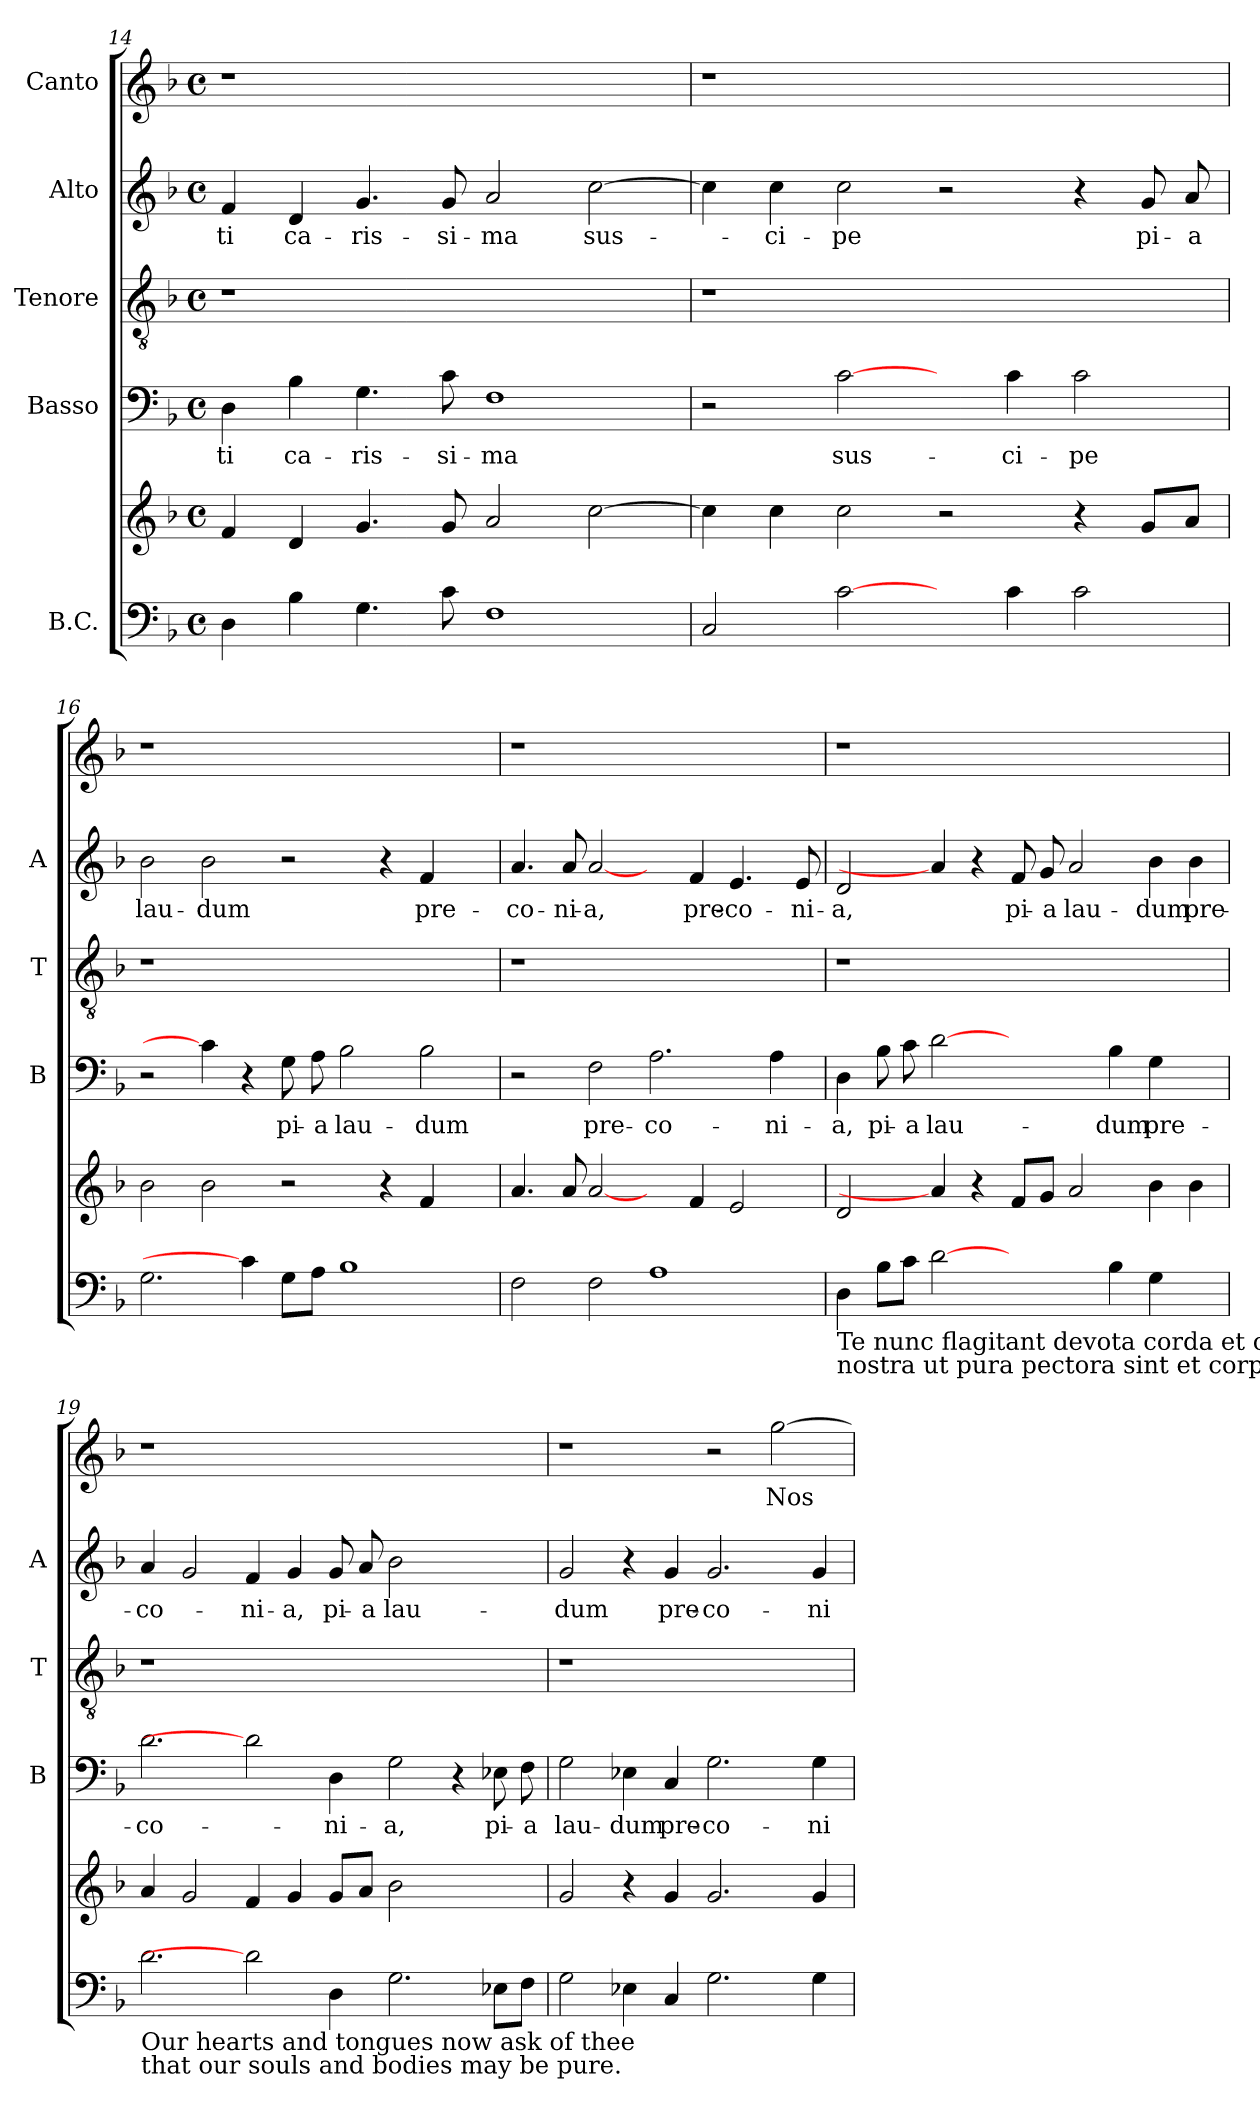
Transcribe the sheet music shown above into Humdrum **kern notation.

**kern	**kern	**kern	**text	**kern	**kern	**text	**kern	**text
*part5	*part5	*part4	*part4	*part3	*part2	*part2	*part1	*part1
*staff6	*staff5	*staff4	*staff4	*staff3	*staff2	*staff2	*staff1	*staff1
*I"B.C.	*	*I"Basso	*	*I"Tenore	*I"Alto	*	*I"Canto	*
*	*	*I'B	*	*I'T	*I'A	*	*	*
!!LO:LB:g=z
*clefF4	*clefG2	*clefF4	*	*clefGv2	*clefG2	*	*clefG2	*
*k[b-]	*k[b-]	*k[b-]	*	*k[b-]	*k[b-]	*	*k[b-]	*
*F:	*F:	*F:	*	*F:	*F:	*	*F:	*
*M4/4	*M4/4	*M4/4	*	*M4/4	*M4/4	*	*M4/4	*
*met(c)	*met(c)	*met(c)	*	*met(c)	*met(c)	*	*met(c)	*
=14	=14	=14	=14	=14	=14	=14	=14	=14
!	!	!	!LO:LY:b	!	!	!LO:LY:b	!	!
4D\	4f/	4D\	-ti	1r	4f/	-ti	1r	.
!	!	!	!LO:LY:b	!	!	!LO:LY:b	!	!
4B-\	4d/	4B-\	ca-	.	4d/	ca-	.	.
!	!	!	!LO:LY:b	!	!	!LO:LY:b	!	!
4.G\	4.g/	4.G\	-ris-	.	4.g/	-ris-	.	.
!	!	!	!LO:LY:b	!	!	!LO:LY:b	!	!
8c\	8g/	8c\	-si-	.	8g/	-si-	.	.
!	!	!	!LO:LY:b	!	!	!LO:LY:b	!	!
1F	2a/	1F	-ma	1ryy	2a/	-ma	1ryy	.
!	!	!	!	!	!	!LO:LY:b	!	!
.	[2cc\	.	.	.	[2cc\	sus-	.	.
=15	=15	=15	=15	=15	=15	=15	=15	=15
2C/	4cc\]	2r	.	1r	4cc\]	.	1r	.
!	!	!	!	!	!	!LO:LY:b	!	!
.	4cc\	.	.	.	4cc\	-ci-	.	.
!	!	!	!LO:LY:b	!	!	!LO:LY:b	!	!
[2c\	2cc\	[2c\	sus-	.	2cc\	-pe	.	.
4ryy	2r	4ryy	.	1ryy	2r	.	1ryy	.
!	!	!	!LO:LY:b	!	!	!	!	!
4c\	.	4c\	-ci-	.	.	.	.	.
!	!	!	!LO:LY:b	!	!	!	!	!
2c\	4r	2c\	-pe	.	4r	.	.	.
!	!	!	!	!	!	!LO:LY:b	!	!
.	8g/L	.	.	.	8g/	pi-	.	.
!	!	!	!	!	!	!LO:LY:b	!	!
.	8a/J	.	.	.	8a/	-a	.	.
=16	=16	=16	=16	=16	=16	=16	=16	=16
!	!	!	!	!	!	!LO:LY:b	!	!
2.G\	2b-\	2r	.	1r	2b-\	lau-	1r	.
!	!	!	!	!	!	!LO:LY:b	!	!
.	2b-\	4c\]	.	.	2b-\	-dum	.	.
4c\]	.	4r	.	.	.	.	.	.
!	!	!	!LO:LY:b	!	!	!	!	!
8G\L	2r	8G\	pi-	1ryy	2r	.	1ryy	.
!	!	!	!LO:LY:b	!	!	!	!	!
8A\J	.	8A\	-a	.	.	.	.	.
!	!	!	!LO:LY:b	!	!	!	!	!
1B-	.	2B-\	lau-	.	.	.	.	.
.	4r	.	.	.	4r	.	.	.
!	!	!	!LO:LY:b	!	!	!LO:LY:b	!	!
.	4f/	2B-\	-dum	.	4f/	pre-	.	.
.	4ryy	.	.	4ryy	4ryy	.	4ryy	.
=17	=17	=17	=17	=17	=17	=17	=17	=17
!	!	!	!	!	!	!LO:LY:b	!	!
2F\	4.a/	2r	.	1r	4.a/	-co-	1r	.
!	!	!	!	!	!	!LO:LY:b	!	!
.	8a/	.	.	.	8a/	-ni-	.	.
!	!	!	!LO:LY:b	!	!	!LO:LY:b	!	!
2F\	[2a/	2F\	pre-	.	[2a/	-a,	.	.
!	!	!	!LO:LY:b	!	!	!	!	!
1A	4ryy	2.A\	-co-	1ryy	4ryy	.	1ryy	.
!	!	!	!	!	!	!LO:LY:b	!	!
.	4f/	.	.	.	4f/	pre-	.	.
!	!	!	!	!	!	!LO:LY:b	!	!
.	2e/	.	.	.	4.e/	-co-	.	.
!	!	!	!LO:LY:b	!	!	!	!	!
.	.	4A\	-ni-	.	.	.	.	.
!	!	!	!	!	!	!LO:LY:b	!	!
.	.	.	.	.	8e/	-ni-	.	.
!!LO:PB:g=z
=18	=18	=18	=18	=18	=18	=18	=18	=18
!LO:TX:b:t=Te nunc flagitant devota corda et ora,\nnostra ut pura pectora sint et corpora.	!	!	!	!	!	!	!	!
!	!	!	!LO:LY:b	!	!	!LO:LY:b	!	!
4D\	2d/	4D\	-a,	1r	2d/	-a,	1r	.
!	!	!	!LO:LY:b	!	!	!	!	!
8B-\L	.	8B-\	pi-	.	.	.	.	.
!	!	!	!LO:LY:b	!	!	!	!	!
8c\J	.	8c\	-a	.	.	.	.	.
!	!	!	!LO:LY:b	!	!	!	!	!
[2d	4a/]	[2d	lau-	.	4a/]	.	.	.
.	4r	.	.	.	4r	.	.	.
!	!	!	!	!	!	!LO:LY:b	!	!
2ryy	8f/L	2ryy	.	1ryy	8f/	pi-	1ryy	.
!	!	!	!	!	!	!LO:LY:b	!	!
.	8g/J	.	.	.	8g/	-a	.	.
!	!	!	!	!	!	!LO:LY:b	!	!
.	2a/	.	.	.	2a/	lau-	.	.
!	!	!	!LO:LY:b	!	!	!	!	!
4B-\	.	4B-\	-dum	.	.	.	.	.
!	!	!	!LO:LY:b	!	!	!LO:LY:b	!	!
4G\	4b-\	4G\	pre-	.	4b-\	-dum	.	.
!	!	!	!	!	!	!LO:LY:b	!	!
4ryy	4b-\	4ryy	.	4ryy	4b-\	pre-	4ryy	.
=19	=19	=19	=19	=19	=19	=19	=19	=19
!LO:TX:b:t=Our hearts and tongues now ask of thee\nthat our souls and bodies may be pure.	!	!	!	!	!	!	!	!
!	!	!	!LO:LY:b	!	!	!LO:LY:b	!	!
2.d\	4a/	2.d\	-co-	1r	4a/	-co-	1r	.
.	2g/	.	.	.	2g/	.	.	.
!	!	!	!	!	!	!LO:LY:b	!	!
2d]	4f/	2d]	.	.	4f/	-ni-	.	.
!	!	!	!	!	!	!LO:LY:b	!	!
.	4g/	.	.	1.ryy	4g/	-a,	1.ryy	.
!	!	!	!LO:LY:b	!	!	!LO:LY:b	!	!
4D\	8g/L	4D\	-ni-	.	8g/	pi-	.	.
!	!	!	!	!	!	!LO:LY:b	!	!
.	8a/J	.	.	.	8a/	-a	.	.
!	!	!	!LO:LY:b	!	!	!LO:LY:b	!	!
2.G\	2b-\	2G\	-a,	.	2b-\	lau-	.	.
.	2ryy	4r	.	.	2ryy	.	.	.
!	!	!	!LO:LY:b	!	!	!	!	!
8E-X\L	.	8E-X\	pi-	.	.	.	.	.
!	!	!	!LO:LY:b	!	!	!	!	!
8F\J	.	8F\	-a	.	.	.	.	.
=20	=20	=20	=20	=20	=20	=20	=20	=20
!	!	!	!LO:LY:b	!	!	!LO:LY:b	!	!
2G\	2g/	2G\	lau-	1r	2g/	-dum	1r	.
!	!	!	!LO:LY:b	!	!	!	!	!
4E-X\	4r	4E-X\	-dum	.	4r	.	.	.
!	!	!	!LO:LY:b	!	!	!LO:LY:b	!	!
4C/	4g/	4C/	pre-	.	4g/	pre-	.	.
!	!	!	!LO:LY:b	!	!	!LO:LY:b	!	!
2.G\	2.g/	2.G\	-co-	1ryy	2.g/	-co-	2r	.
!	!	!	!	!	!	!	!	!LO:LY:b
.	.	.	.	.	.	.	[2gg\	Nos-
!	!	!	!LO:LY:b	!	!	!LO:LY:b	!	!
4G\	4g/	4G\	-ni-	.	4g/	-ni-	.	.
=	=	=	=	=	=	=	=	=
*-	*-	*-	*-	*-	*-	*-	*-	*-
